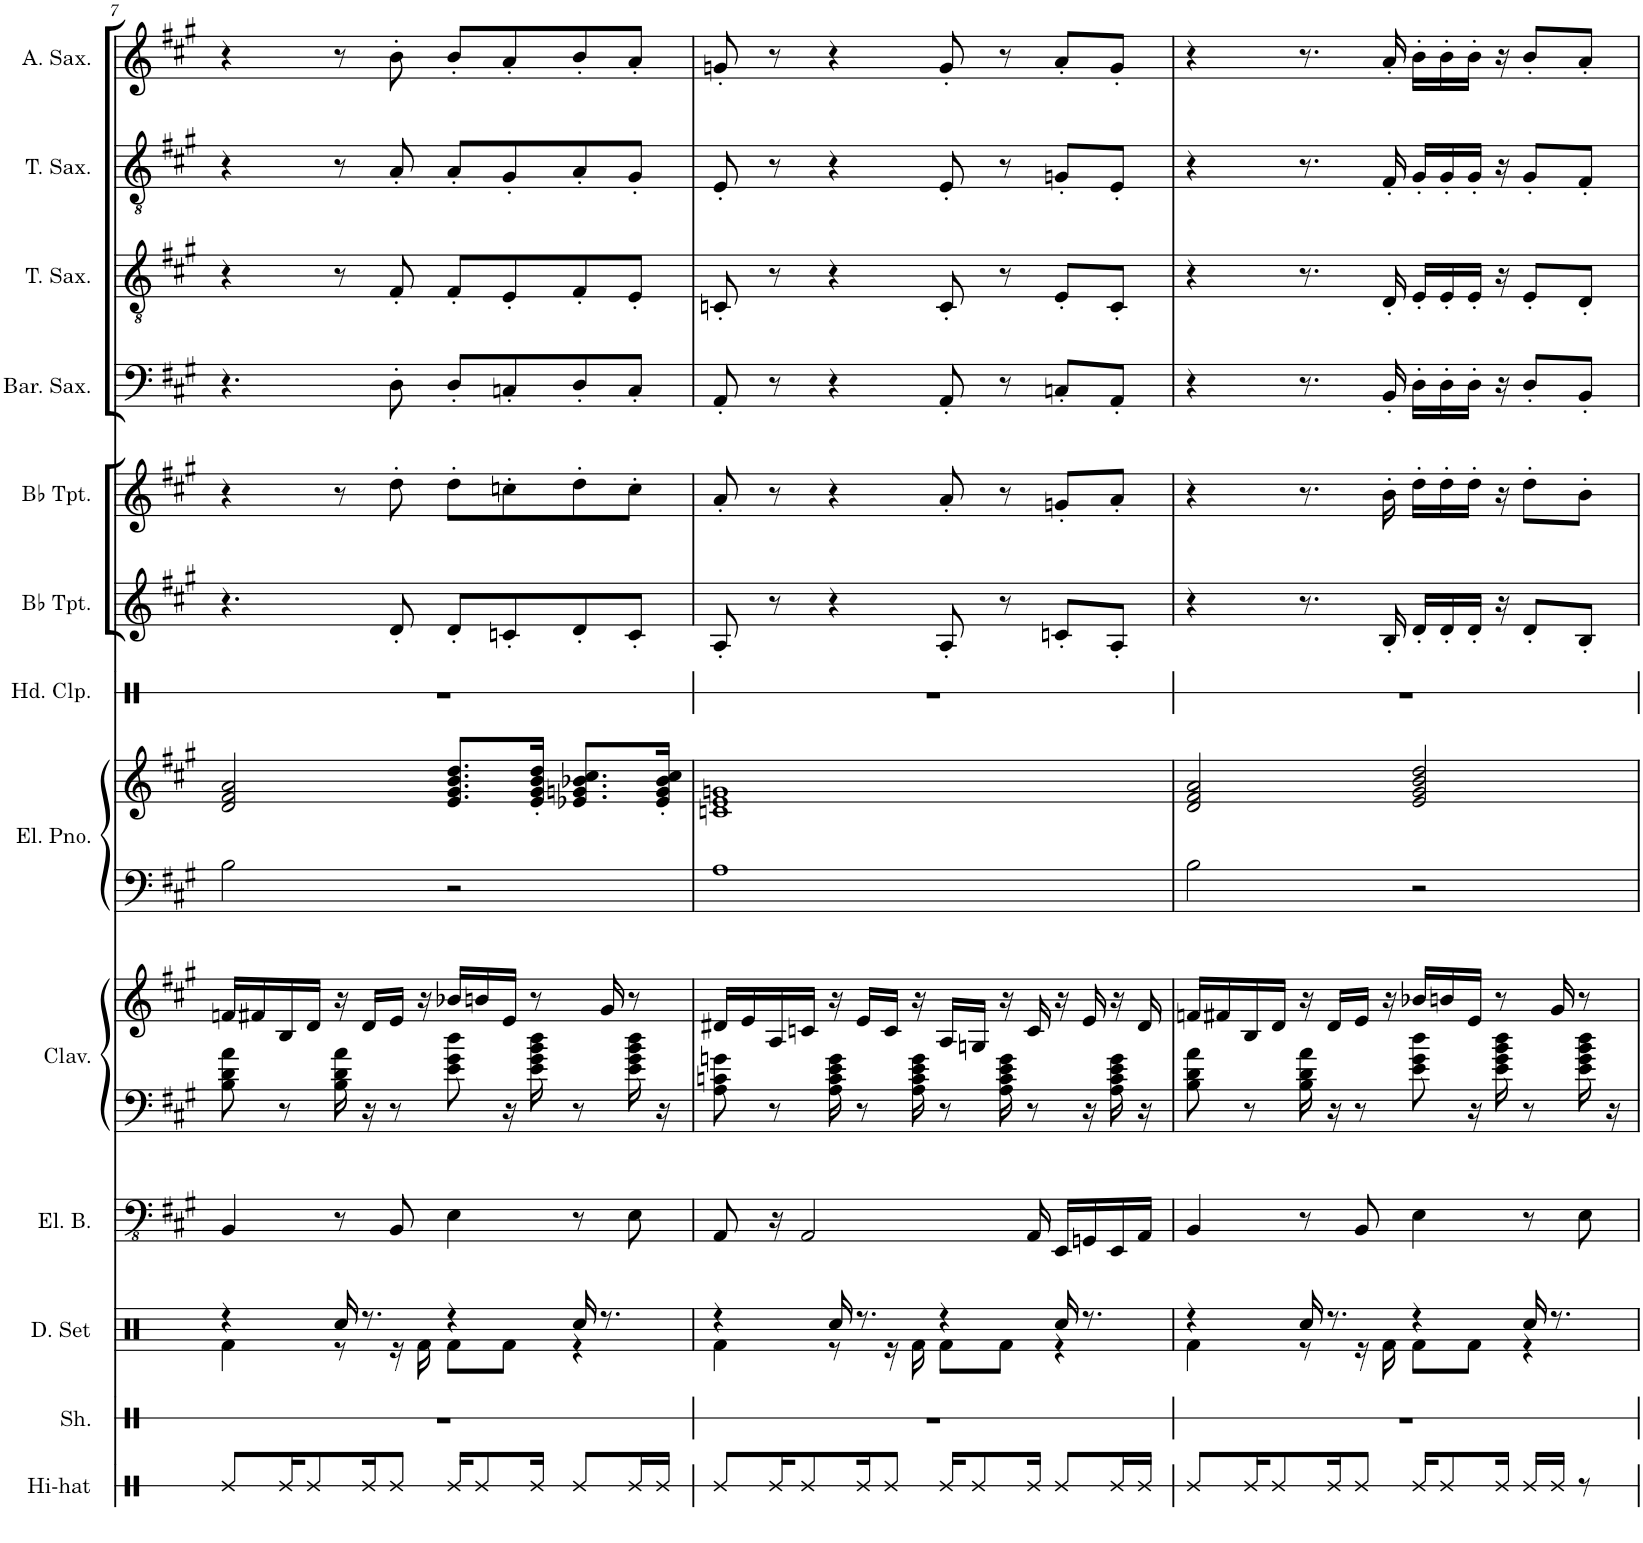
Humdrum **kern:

**kern	**kern	**kern	**kern	**kern	**kern	**kern	**kern	**kern	**kern	**kern	**kern	**kern	**kern	**kern
*part13	*part12	*part11	*part10	*part9	*part9	*part8	*part8	*part7	*part6	*part5	*part4	*part3	*part2	*part1
*staff15	*staff14	*staff13	*staff12	*staff11	*staff10	*staff9	*staff8	*staff7	*staff6	*staff5	*staff4	*staff3	*staff2	*staff1
*I"Hi-hat	*I"Shaker	*I"Drumset	*I"Electric Bass	*I"Clavinet	*	*I"Electric Piano	*	*I"Hand Clap	*I"Bb Trumpet	*I"Bb Trumpet	*I"Baritone Saxophone	*I"Tenor Saxophone	*I"Tenor Saxophone	*I"Alto Saxophone
*I'Hi-hat	*I'Sh.	*I'D. Set	*I'El. B.	*I'Clav.	*	*I'El. Pno.	*	*I'Hd. Clp.	*I'Bb Tpt.	*I'Bb Tpt.	*I'Bar. Sax.	*I'T. Sax.	*I'T. Sax.	*I'A. Sax.
!!LO:PB:g=z
*clefX	*clefX	*clefX	*clefFv4	*clefF4	*clefG2	*clefF4	*clefG2	*clefX	*clefG2	*clefG2	*clefF4	*clefGv2	*clefGv2	*clefG2
*	*	*	*	*	*	*	*	*	*ITrd1c2	*ITrd1c2	*ITrd12c21	*ITrd8c14	*ITrd8c14	*ITrd5c9
*k[f#c#g#]	*k[f#c#g#]	*k[f#c#g#]	*k[f#c#g#]	*k[f#c#g#]	*k[f#c#g#]	*k[f#c#g#]	*k[f#c#g#]	*k[f#c#g#]	*k[f#c#g#]	*k[f#c#g#]	*k[f#c#g#]	*k[f#c#g#]	*k[f#c#g#]	*k[f#c#g#]
*M4/4	*M4/4	*M4/4	*M4/4	*M4/4	*M4/4	*M4/4	*M4/4	*M4/4	*M4/4	*M4/4	*M4/4	*M4/4	*M4/4	*M4/4
=7	=7	=7	=7	=7	=7	=7	=7	=7	=7	=7	=7	=7	=7	=7
*	*	*^	*	*	*	*	*	*	*	*	*	*	*	*
8Re/L	1r	4r	4Rf\	4BBB/	8B\ 8d\ 8a\	16fn/LL	2B\	2d/ 2f#/ 2a/	1r	4.r	4r	4.r	4r	4r	4r
.	.	.	.	.	.	16f#X/	.	.	.	.	.	.	.	.	.
16Re/K	.	.	.	.	8r	16B/	.	.	.	.	.	.	.	.	.
8Re/	.	.	.	.	.	16d/JJ	.	.	.	.	.	.	.	.	.
.	.	16Rcc/	8r	8r	16B\ 16d\ 16a\	16r	.	.	.	.	8r	.	8r	8r	8r
16Re/K	.	8.r	.	.	16r	16d/LL	.	.	.	.	.	.	.	.	.
8Re/J	.	.	16r	8BBB/	8r	16e/JJ	.	.	.	8d'/	8dd'\	8D'\	8F#'/	8A'/	8b'\
.	.	.	16Rf\	.	.	16r	.	.	.	.	.	.	.	.	.
16Re/KL	.	4r	8Rf\L	4EE\	8e\ 8g#\ 8dd\	16b-X/LL	2r	8.e/ 8.g#/ 8.b/ 8.dd/L	.	8d'/L	8dd'\L	8D'/L	8F#'/L	8A'/L	8b'/L
8Re/	.	.	.	.	.	16bn/	.	.	.	.	.	.	.	.	.
.	.	.	8Rf\J	.	16r	16e/JJ	.	.	.	8cn'/	8ccn'\	8Cn'/	8E'/	8G#'/	8a'/
16Re/Jk	.	.	.	.	16e\ 16g#\ 16b\ 16dd\	8r	.	16e/' 16g#/' 16b/' 16dd/'Jk	.	.	.	.	.	.	.
8Re/L	.	16Rcc/	4r	8r	8r	.	.	8.e-X/ 8.gn/ 8.b-X/ 8.cc#/L	.	8d'/	8dd'\	8D'/	8F#'/	8A'/	8b'/
.	.	8.r	.	.	.	16g#/	.	.	.	.	.	.	.	.	.
16Re/L	.	.	.	8EE\	16e\ 16g#\ 16b\ 16dd\	8r	.	.	.	8c'/J	8cc'\J	8C'/J	8E'/J	8G#'/J	8a'/J
16Re/JJ	.	.	.	.	16r	.	.	16e-/' 16g/' 16b-/' 16cc#/'Jk	.	.	.	.	.	.	.
=8	=8	=8	=8	=8	=8	=8	=8	=8	=8	=8	=8	=8	=8	=8	=8
8Re/L	1r	4r	4Rf\	8AAA/	8A\ 8cn\ 8gn\	16d#X/LL	1A	1cn 1e 1gn	1r	8A'/	8a'/	8AA'/	8Cn'/	8E'/	8gn'/
.	.	.	.	.	.	16e/	.	.	.	.	.	.	.	.	.
16Re/K	.	.	.	16r	8r	16A/	.	.	.	8r	8r	8r	8r	8r	8r
8Re/	.	.	.	2AAA/	.	16cn/JJ	.	.	.	.	.	.	.	.	.
.	.	16Rcc/	8r	.	16A\ 16c\ 16e\ 16g\	16r	.	.	.	4r	4r	4r	4r	4r	4r
16Re/K	.	8.r	.	.	8r	16e/LL	.	.	.	.	.	.	.	.	.
8Re/J	.	.	16r	.	.	16c/JJ	.	.	.	.	.	.	.	.	.
.	.	.	16Rf\	.	16A\ 16c\ 16e\ 16g\	16r	.	.	.	.	.	.	.	.	.
16Re/KL	.	4r	8Rf\L	.	8r	16A/LL	.	.	.	8A'/	8a'/	8AA'/	8C'/	8E'/	8g'/
8Re/	.	.	.	.	.	16Gn/JJ	.	.	.	.	.	.	.	.	.
.	.	.	8Rf\J	.	16A\ 16c\ 16e\ 16g\	16r	.	.	.	8r	8r	8r	8r	8r	8r
16Re/Jk	.	.	.	16AAA/	8r	16c/	.	.	.	.	.	.	.	.	.
8Re/L	.	16Rcc/	4r	16EEE/LL	.	16r	.	.	.	8cn'/L	8gn'/L	8Cn'/L	8E'/L	8Gn'/L	8a'/L
.	.	8.r	.	16GGGn/	16r	16e/	.	.	.	.	.	.	.	.	.
16Re/L	.	.	.	16EEE/	16A\ 16c\ 16e\ 16g\	16r	.	.	.	8A'/J	8a'/J	8AA'/J	8C'/J	8E'/J	8g'/J
16Re/JJ	.	.	.	16AAA/JJ	16r	16d#/	.	.	.	.	.	.	.	.	.
=9	=9	=9	=9	=9	=9	=9	=9	=9	=9	=9	=9	=9	=9	=9	=9
8Re/L	1r	4r	4Rf\	4BBB/	8B\ 8d\ 8a\	16fn/LL	2B\	2d/ 2f#/ 2a/	1r	4r	4r	4r	4r	4r	4r
.	.	.	.	.	.	16f#X/	.	.	.	.	.	.	.	.	.
16Re/K	.	.	.	.	8r	16B/	.	.	.	.	.	.	.	.	.
8Re/	.	.	.	.	.	16d/JJ	.	.	.	.	.	.	.	.	.
.	.	16Rcc/	8r	8r	16B\ 16d\ 16a\	16r	.	.	.	8.r	8.r	8.r	8.r	8.r	8.r
16Re/K	.	8.r	.	.	16r	16d/LL	.	.	.	.	.	.	.	.	.
8Re/J	.	.	16r	8BBB/	8r	16e/JJ	.	.	.	.	.	.	.	.	.
.	.	.	16Rf\	.	.	16r	.	.	.	16B'/	16b'\	16BB'/	16D'/	16F#'/	16a'/
16Re/KL	.	4r	8Rf\L	4EE\	8e\ 8g#\ 8dd\	16b-X/LL	2r	2e/ 2g#/ 2b/ 2dd/	.	16d'/LL	16dd'\LL	16D'\LL	16E'/LL	16G#'/LL	16b'\LL
8Re/	.	.	.	.	.	16bn/	.	.	.	16d'/	16dd'\	16D'\	16E'/	16G#'/	16b'\
.	.	.	8Rf\J	.	16r	16e/JJ	.	.	.	16d'/JJ	16dd'\JJ	16D'\JJ	16E'/JJ	16G#'/JJ	16b'\JJ
16Re/Jk	.	.	.	.	16e\ 16g#\ 16b\ 16dd\	8r	.	.	.	16r	16r	16r	16r	16r	16r
16Re/LL	.	16Rcc/	4r	8r	8r	.	.	.	.	8d'/L	8dd'\L	8D'/L	8E'/L	8G#'/L	8b'/L
16Re/JJ	.	8.r	.	.	.	16g#/	.	.	.	.	.	.	.	.	.
8r	.	.	.	8EE\	16e\ 16g#\ 16b\ 16dd\	8r	.	.	.	8B'/J	8b'\J	8BB'/J	8D'/J	8F#'/J	8a'/J
.	.	.	.	.	16r	.	.	.	.	.	.	.	.	.	.
*	*	*v	*v	*	*	*	*	*	*	*	*	*	*	*	*
=	=	=	=	=	=	=	=	=	=	=	=	=	=	=
*-	*-	*-	*-	*-	*-	*-	*-	*-	*-	*-	*-	*-	*-	*-
